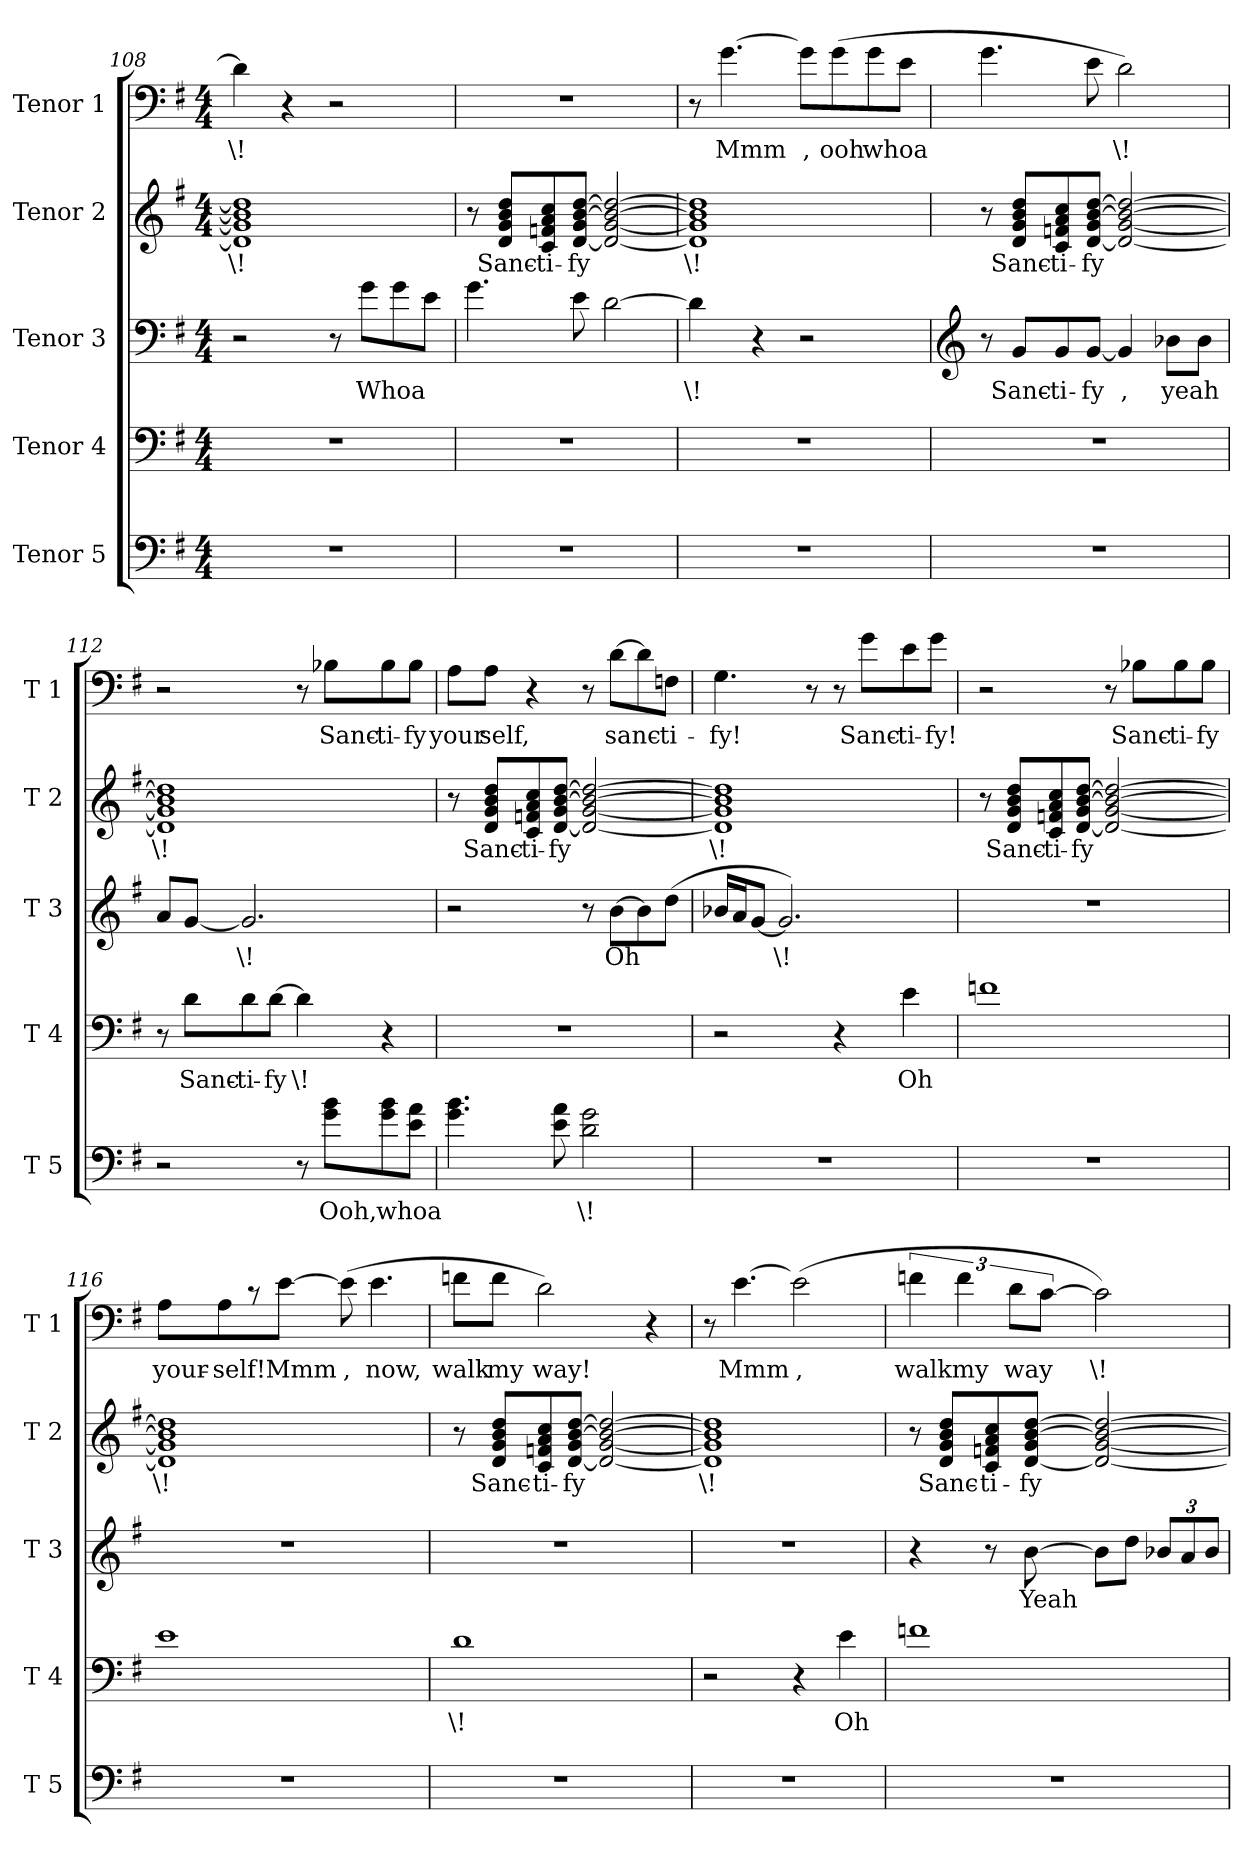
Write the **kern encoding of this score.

**kern	**text	**kern	**text	**kern	**text	**kern	**text	**kern	**text
*part5	*part5	*part4	*part4	*part3	*part3	*part2	*part2	*part1	*part1
*staff5	*staff5	*staff4	*staff4	*staff3	*staff3	*staff2	*staff2	*staff1	*staff1
*I"Tenor 5	*	*I"Tenor 4	*	*I"Tenor 3	*	*I"Tenor 2	*	*I"Tenor 1	*
*I'T 5	*	*I'T 4	*	*I'T 3	*	*I'T 2	*	*I'T 1	*
*clefF4	*	*clefF4	*	*clefF4	*	*clefG2	*	*clefF4	*
*k[f#]	*	*k[f#]	*	*k[f#]	*	*k[f#]	*	*k[f#]	*
*M4/4	*	*M4/4	*	*M4/4	*	*M4/4	*	*M4/4	*
=108	=108	=108	=108	=108	=108	=108	=108	=108	=108
!	!	!	!	!	!	!	!LO:LY:b	!	!LO:LY:b
1r	.	1r	.	2r	.	1d] 1g] 1b] 1dd]	\!	4d\]	\!
.	.	.	.	.	.	.	.	4r	.
.	.	.	.	8r	.	.	.	2r	.
!	!	!	!	!	!LO:LY:b	!	!	!	!
.	.	.	.	8g\L	Whoa	.	.	.	.
.	.	.	.	8g\	.	.	.	.	.
.	.	.	.	8e\J	.	.	.	.	.
=109	=109	=109	=109	=109	=109	=109	=109	=109	=109
1r	.	1r	.	4.g\	.	8r	.	1r	.
!	!	!	!	!	!	!	!LO:LY:b	!	!
.	.	.	.	.	.	8d/ 8g/ 8b/ 8dd/L	Sanc-	.	.
!	!	!	!	!	!	!	!LO:LY:b	!	!
.	.	.	.	.	.	8c/ 8fn/ 8a/ 8cc/	-ti-	.	.
!	!	!	!	!	!	!	!LO:LY:b	!	!
.	.	.	.	8e\	.	[8d/ 8g/ [8b/ [8dd/J	-fy	.	.
.	.	.	.	[2d\	.	2d/_ [2g/ 2b/_ 2dd/_	.	.	.
=110	=110	=110	=110	=110	=110	=110	=110	=110	=110
!	!	!	!	!	!LO:LY:b	!	!LO:LY:b	!	!
1r	.	1r	.	4d\]	\!	1d] 1g] 1b] 1dd]	\!	8r	.
!	!	!	!	!	!	!	!	!	!LO:LY:b
.	.	.	.	.	.	.	.	[4.g\	Mmm
.	.	.	.	4r	.	.	.	.	.
!	!	!	!	!	!	!	!	!	!LO:LY:b
.	.	.	.	2r	.	.	.	8g\L]	,
!	!	!	!	!	!	!	!	!	!LO:LY:b
.	.	.	.	.	.	.	.	(>8g\	ooh
!	!	!	!	!	!	!	!	!	!LO:LY:b
.	.	.	.	.	.	.	.	8g\	whoa
.	.	.	.	.	.	.	.	8e\J	.
=111	=111	=111	=111	=111	=111	=111	=111	=111	=111
*	*	*	*	*clefG2	*	*	*	*	*
1r	.	1r	.	8r	.	8r	.	4.g\	.
!	!	!	!	!	!LO:LY:b	!	!LO:LY:b	!	!
.	.	.	.	8g/L	Sanc-	8d/ 8g/ 8b/ 8dd/L	Sanc-	.	.
!	!	!	!	!	!LO:LY:b	!	!LO:LY:b	!	!
.	.	.	.	8g/	-ti-	8c/ 8fn/ 8a/ 8cc/	-ti-	.	.
!	!	!	!	!	!LO:LY:b	!	!LO:LY:b	!	!
.	.	.	.	[8g/J	-fy	[8d/ 8g/ [8b/ [8dd/J	-fy	8e\	.
!	!	!	!	!	!LO:LY:b	!	!	!	!LO:LY:b
.	.	.	.	4g/]	,	2d/_ [2g/ 2b/_ 2dd/_	.	2d\)	\!
!	!	!	!	!	!LO:LY:b	!	!	!	!
.	.	.	.	8b-X\L	yeah	.	.	.	.
.	.	.	.	8b-\J	.	.	.	.	.
=112	=112	=112	=112	=112	=112	=112	=112	=112	=112
!	!	!	!	!	!	!	!LO:LY:b	!	!
2r	.	8r	.	8a/L	.	1d] 1g] 1b] 1dd]	\!	2r	.
!	!	!	!LO:LY:b	!	!	!	!	!	!
.	.	8d\L	Sanc-	[8g/J	.	.	.	.	.
!	!	!	!LO:LY:b	!	!LO:LY:b	!	!	!	!
.	.	8d\	-ti-	2.g/]	\!	.	.	.	.
!	!	!	!LO:LY:b	!	!	!	!	!	!
.	.	[8d\J	-fy	.	.	.	.	.	.
!	!	!	!LO:LY:b	!	!	!	!	!	!
8r	.	4d\]	\!	.	.	.	.	8r	.
!	!LO:LY:b	!	!	!	!	!	!	!	!LO:LY:b
8g\ 8b\L	Ooh,	.	.	.	.	.	.	8B-X\L	Sanc-
!	!LO:LY:b	!	!	!	!	!	!	!	!LO:LY:b
8g\ 8b\	whoa	4r	.	.	.	.	.	8B-\	-ti-
!	!	!	!	!	!	!	!	!	!LO:LY:b
8e\ 8a\J	.	.	.	.	.	.	.	8B-\J	-fy
=113	=113	=113	=113	=113	=113	=113	=113	=113	=113
!	!	!	!	!	!	!	!	!	!LO:LY:b
4.g\ 4.b\	.	1r	.	2r	.	8r	.	8A\L	your
!	!	!	!	!	!	!	!LO:LY:b	!	!LO:LY:b
.	.	.	.	.	.	8d/ 8g/ 8b/ 8dd/L	Sanc-	8A\J	self,
!	!	!	!	!	!	!	!LO:LY:b	!	!
.	.	.	.	.	.	8c/ 8fn/ 8a/ 8cc/	-ti-	4r	.
!	!	!	!	!	!	!	!LO:LY:b	!	!
8e\ 8a\	.	.	.	.	.	[8d/ 8g/ [8b/ [8dd/J	-fy	.	.
!	!LO:LY:b	!	!	!	!	!	!	!	!
2d\ 2g\	\!	.	.	8r	.	2d/_ [2g/ 2b/_ 2dd/_	.	8r	.
!	!	!	!	!	!LO:LY:b	!	!	!	!LO:LY:b
.	.	.	.	[8b\L	Oh	.	.	[8d\L	sanc-
.	.	.	.	8b\]	.	.	.	8d\]	.
!	!	!	!	!	!	!	!	!	!LO:LY:b
.	.	.	.	(>8dd\J	.	.	.	8Fn\J	-ti-
=114	=114	=114	=114	=114	=114	=114	=114	=114	=114
!	!	!	!	!	!	!	!LO:LY:b	!	!LO:LY:b
1r	.	2r	.	16b-X/LL	.	1d] 1g] 1b] 1dd]	\!	4.G\	-fy!
.	.	.	.	16a/J	.	.	.	.	.
.	.	.	.	[8g/J	.	.	.	.	.
!	!	!	!	!	!LO:LY:b	!	!	!	!
.	.	.	.	2.g/])	\!	.	.	.	.
.	.	.	.	.	.	.	.	8r	.
.	.	4r	.	.	.	.	.	8r	.
!	!	!	!	!	!	!	!	!	!LO:LY:b
.	.	.	.	.	.	.	.	8g\L	Sanc-
!	!	!	!LO:LY:b	!	!	!	!	!	!LO:LY:b
.	.	4e\	Oh	.	.	.	.	8e\	-ti-
!	!	!	!	!	!	!	!	!	!LO:LY:b
.	.	.	.	.	.	.	.	8g\J	-fy!
=115	=115	=115	=115	=115	=115	=115	=115	=115	=115
1r	.	1fn	.	1r	.	8r	.	2r	.
!	!	!	!	!	!	!	!LO:LY:b	!	!
.	.	.	.	.	.	8d/ 8g/ 8b/ 8dd/L	Sanc-	.	.
!	!	!	!	!	!	!	!LO:LY:b	!	!
.	.	.	.	.	.	8c/ 8fn/ 8a/ 8cc/	-ti-	.	.
!	!	!	!	!	!	!	!LO:LY:b	!	!
.	.	.	.	.	.	[8d/ 8g/ [8b/ [8dd/J	-fy	.	.
.	.	.	.	.	.	2d/_ [2g/ 2b/_ 2dd/_	.	8r	.
!	!	!	!	!	!	!	!	!	!LO:LY:b
.	.	.	.	.	.	.	.	8B-X\L	Sanc-
!	!	!	!	!	!	!	!	!	!LO:LY:b
.	.	.	.	.	.	.	.	8B-\	-ti-
!	!	!	!	!	!	!	!	!	!LO:LY:b
.	.	.	.	.	.	.	.	8B-\J	-fy
=116	=116	=116	=116	=116	=116	=116	=116	=116	=116
!	!	!	!	!	!	!	!LO:LY:b	!	!LO:LY:b
1r	.	1e	.	1r	.	1d] 1g] 1b] 1dd]	\!	8A\L	your-
!	!	!	!	!	!	!	!	!	!LO:LY:b
.	.	.	.	.	.	.	.	8A\	-self!
.	.	.	.	.	.	.	.	8r	.
!	!	!	!	!	!	!	!	!	!LO:LY:b
.	.	.	.	.	.	.	.	[8e\J	Mmm
!	!	!	!	!	!	!	!	!	!LO:LY:b
.	.	.	.	.	.	.	.	(>8e\]	,
!	!	!	!	!	!	!	!	!	!LO:LY:b
.	.	.	.	.	.	.	.	4.e\	now,
=117	=117	=117	=117	=117	=117	=117	=117	=117	=117
!	!	!	!LO:LY:b	!	!	!	!	!	!LO:LY:b
1r	.	1d	\!	1r	.	8r	.	8fn\L	walk
!	!	!	!	!	!	!	!LO:LY:b	!	!LO:LY:b
.	.	.	.	.	.	8d/ 8g/ 8b/ 8dd/L	Sanc-	8f\J	my
!	!	!	!	!	!	!	!LO:LY:b	!	!LO:LY:b
.	.	.	.	.	.	8c/ 8fn/ 8a/ 8cc/	-ti-	2d\)	way!
!	!	!	!	!	!	!	!LO:LY:b	!	!
.	.	.	.	.	.	[8d/ 8g/ [8b/ [8dd/J	-fy	.	.
.	.	.	.	.	.	2d/_ [2g/ 2b/_ 2dd/_	.	.	.
.	.	.	.	.	.	.	.	4r	.
=118	=118	=118	=118	=118	=118	=118	=118	=118	=118
!	!	!	!	!	!	!	!LO:LY:b	!	!
1r	.	2r	.	1r	.	1d] 1g] 1b] 1dd]	\!	8r	.
!	!	!	!	!	!	!	!	!	!LO:LY:b
.	.	.	.	.	.	.	.	[4.e\	Mmm
!	!	!	!	!	!	!	!	!	!LO:LY:b
.	.	4r	.	.	.	.	.	(>2e\]	,
!	!	!	!LO:LY:b	!	!	!	!	!	!
.	.	4e\	Oh	.	.	.	.	.	.
=119	=119	=119	=119	=119	=119	=119	=119	=119	=119
!	!	!	!	!	!	!	!	!	!LO:LY:b
1r	.	1fn	.	4r	.	8r	.	6fn\	walk
!	!	!	!	!	!	!	!LO:LY:b	!	!
.	.	.	.	.	.	8d/ 8g/ 8b/ 8dd/L	Sanc-	.	.
!	!	!	!	!	!	!	!	!	!LO:LY:b
.	.	.	.	.	.	.	.	6f\	my
!	!	!	!	!	!	!	!LO:LY:b	!	!
.	.	.	.	8r	.	8c/ 8fn/ 8a/ 8cc/	-ti-	.	.
!	!	!	!	!	!	!	!	!	!LO:LY:b
.	.	.	.	.	.	.	.	12d\L	way
!	!	!	!	!	!LO:LY:b	!	!LO:LY:b	!	!
.	.	.	.	[8b\	Yeah	[8d/ 8g/ [8b/ [8dd/J	-fy	.	.
.	.	.	.	.	.	.	.	[12c\J	.
!	!	!	!	!	!	!	!	!	!LO:LY:b
.	.	.	.	8b\L]	.	2d/_ [2g/ 2b/_ 2dd/_	.	2c\])	\!
.	.	.	.	8dd\J	.	.	.	.	.
*	*	*	*	*Xbrackettup	*	*	*	*	*
.	.	.	.	12b-X/L	.	.	.	.	.
.	.	.	.	12a/	.	.	.	.	.
.	.	.	.	12b-/J	.	.	.	.	.
=	=	=	=	=	=	=	=	=	=
*-	*-	*-	*-	*-	*-	*-	*-	*-	*-
